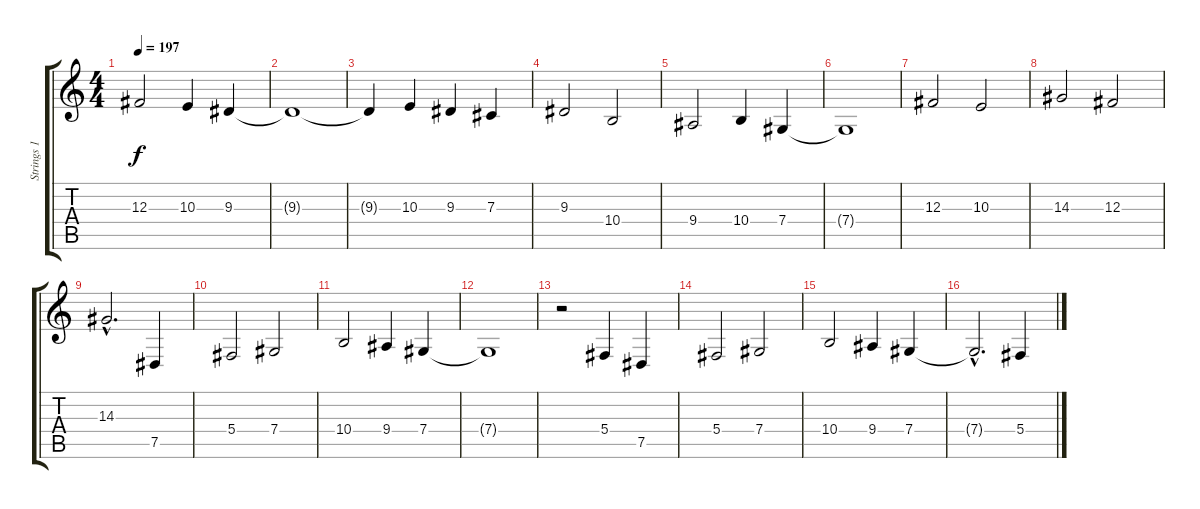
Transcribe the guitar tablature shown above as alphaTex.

\track ("Strings 1" "Strings 1") {instrument stringensemble1}
\staff {score tabs}
\tuning (Eb4 Bb3 Gb3 Db3 Ab2 Eb2) {hide}
\ts (4 4)
\tempo 197
\clef g2
\ks c
12.3.2{dy f} 10.3.4 9.3.4 |
9.3{t}.1 |
9.3{t}.4 10.3.4 9.3.4 7.3.4 |
9.3.2 10.4.2 |
9.4.2 10.4.4 7.4.4 |
7.4{t}.1 |
12.3.2 10.3.2 |
14.3.2 12.3.2 |
14.3{hac}.2{d volume 13} 7.5.4 |
5.4.2 7.4.2 |
10.4.2 9.4.4 7.4.4 |
7.4{t}.1 |
r.2 5.4.4 7.5.4 |
5.4.2 7.4.2 |
10.4.2 9.4.4 7.4.4 |
7.4{hac t}.2{d} 5.4.4
